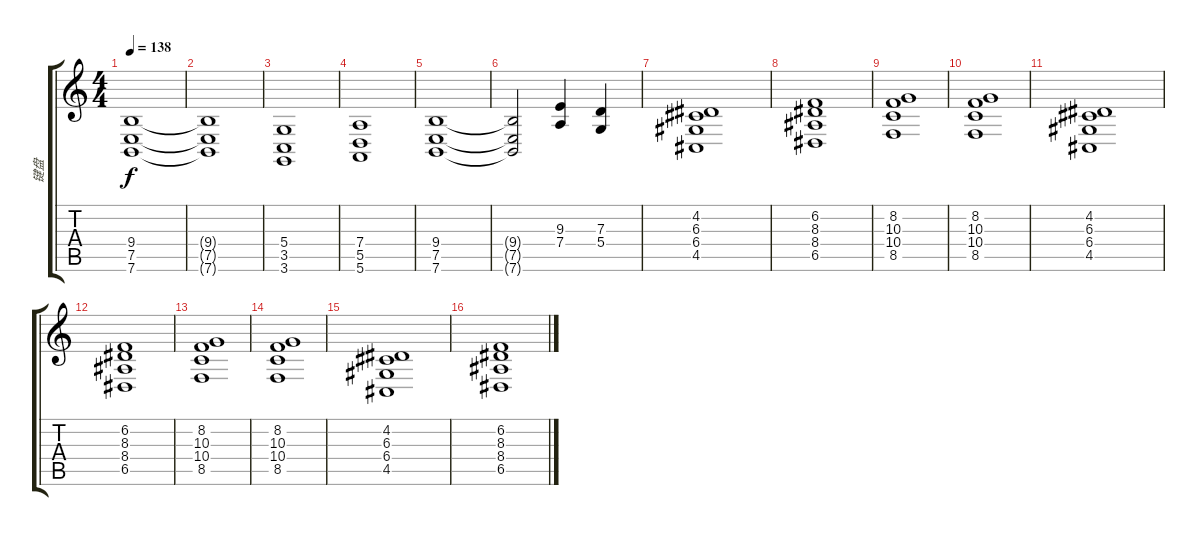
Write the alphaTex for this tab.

\track ("键盘" "键盘") {instrument synthstrings1}
\staff {score tabs}
\tuning (E4 B3 G3 D3 A2 E2) {hide}
\ts (4 4)
\tempo 138
\clef g2
\ks c
(9.4 7.5 7.6).1{dy f} |
(9.4{t} 7.5{t} 7.6{t}).1{txt ""} |
(5.4 3.5 3.6).1 |
(7.4 5.5 5.6).1 |
(9.4 7.5 7.6).1 |
(9.4{t} 7.5{t} 7.6{t}).2 (9.3 7.4).4 (7.3 5.4).4 |
(4.2 6.3 6.4 4.5).1 |
(6.2 8.3 8.4 6.5).1 |
(8.2 10.3 10.4 8.5).1 |
(8.2 10.3 10.4 8.5).1 |
(4.2 6.3 6.4 4.5).1 |
(6.2 8.3 8.4 6.5).1 |
(8.2 10.3 10.4 8.5).1 |
(8.2 10.3 10.4 8.5).1 |
(4.2 6.3 6.4 4.5).1 |
(6.2 8.3 8.4 6.5).1
